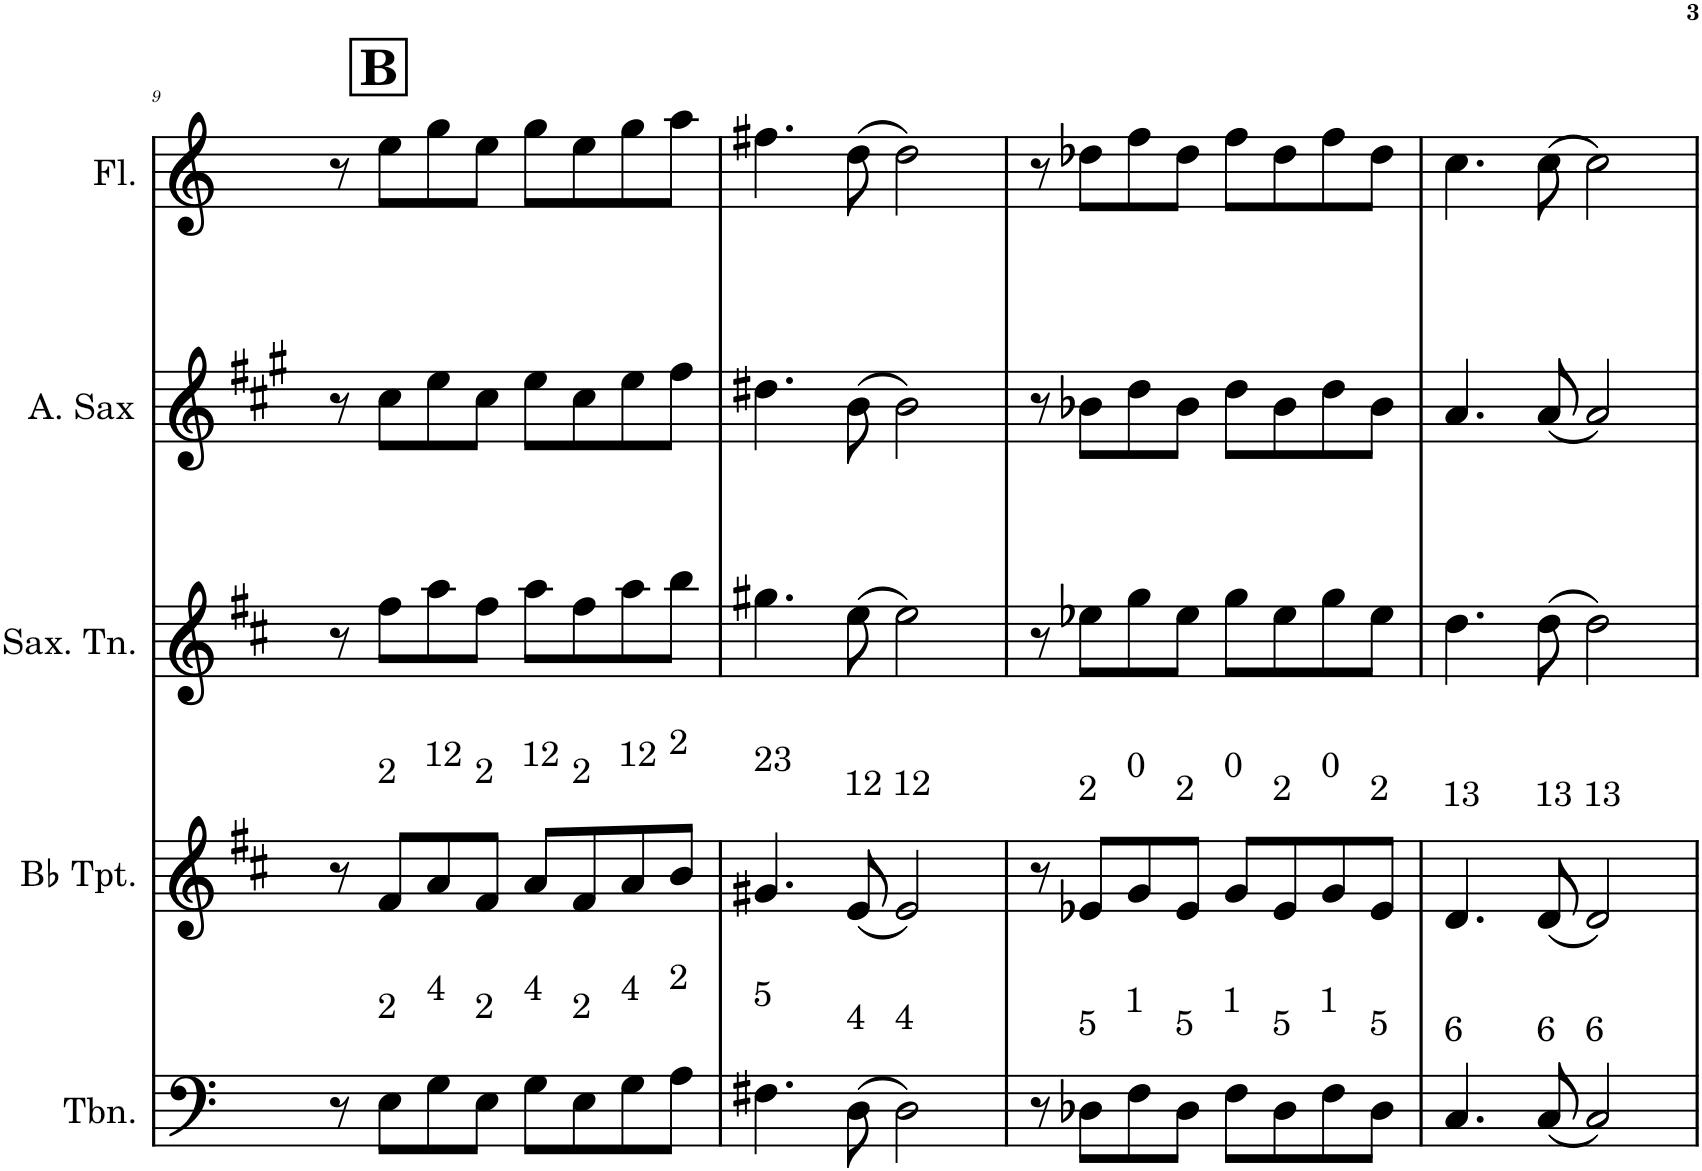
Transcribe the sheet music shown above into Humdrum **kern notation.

**kern	**kern	**kern	**kern	**kern
*part5	*part4	*part3	*part2	*part1
*staff5	*staff4	*staff3	*staff2	*staff1
*I"Trombone	*I"Bb Trumpet	*I"Saxofone Tenor	*I"Saxofone Alto	*I"Flauta Transversal
*I'Tbn.	*I'Bb Tpt.	*I'Sax. Tn.	*	*I'Fl.
!!LO:PB:g=z
*clefF4	*clefG2	*clefG2	*clefG2	*clefG2
*	*Trd1c2	*Trd8c14	*Trd5c9	*
*k[]	*k[f#c#]	*k[f#c#]	*k[f#c#g#]	*k[]
*M4/4	*M4/4	*M4/4	*M4/4	*M4/4
!!LO:REH:place=s1:a:B:cj:fs=14:t=B:qo=0.5
=9	=9	=9	=9	=9
8r	8r	8r	8r	8r
!	!LO:TX:a:t=2	!	!	!
!LO:TX:a:t=2	!	!	!	!
8E\L	8f#/L	8ff#\L	8cc#\L	8ee\L
!	!LO:TX:a:t=12	!	!	!
!LO:TX:a:t=4	!	!	!	!
8G\	8a/	8aa\	8ee\	8gg\
!	!LO:TX:a:t=2	!	!	!
!LO:TX:a:t=2	!	!	!	!
8E\J	8f#/J	8ff#\J	8cc#\J	8ee\J
!	!LO:TX:a:t=12	!	!	!
!LO:TX:a:t=4	!	!	!	!
8G\L	8a/L	8aa\L	8ee\L	8gg\L
!	!LO:TX:a:t=2	!	!	!
!LO:TX:a:t=2	!	!	!	!
8E\	8f#/	8ff#\	8cc#\	8ee\
!	!LO:TX:a:t=12	!	!	!
!LO:TX:a:t=4	!	!	!	!
8G\	8a/	8aa\	8ee\	8gg\
!	!LO:TX:a:t=2	!	!	!
!LO:TX:a:t=2	!	!	!	!
8A\J	8b/J	8bb\J	8ff#\J	8aa\J
=10	=10	=10	=10	=10
!	!LO:TX:a:t=23	!	!	!
!LO:TX:a:t=5	!	!	!	!
4.F#X\	4.g#X/	4.gg#X\	4.dd#X\	4.ff#X\
!	!LO:TX:a:t=12	!	!	!
!LO:TX:a:t=4	!	!	!	!
(8D\	(8e/	(8ee\	(8b\	(8dd\
!	!LO:TX:a:t=12	!	!	!
!LO:TX:a:t=4	!	!	!	!
2D\)	2e/)	2ee\)	2b\)	2dd\)
=11	=11	=11	=11	=11
8r	8r	8r	8r	8r
!	!LO:TX:a:t=2	!	!	!
!LO:TX:a:t=5	!	!	!	!
8D-X\L	8e-X/L	8ee-X\L	8b-X\L	8dd-X\L
!	!LO:TX:a:t=0	!	!	!
!LO:TX:a:t=1	!	!	!	!
8F\	8g/	8gg\	8dd\	8ff\
!	!LO:TX:a:t=2	!	!	!
!LO:TX:a:t=5	!	!	!	!
8D-\J	8e-/J	8ee-\J	8b-\J	8dd-\J
!	!LO:TX:a:t=0	!	!	!
!LO:TX:a:t=1	!	!	!	!
8F\L	8g/L	8gg\L	8dd\L	8ff\L
!	!LO:TX:a:t=2	!	!	!
!LO:TX:a:t=5	!	!	!	!
8D-\	8e-/	8ee-\	8b-\	8dd-\
!	!LO:TX:a:t=0	!	!	!
!LO:TX:a:t=1	!	!	!	!
8F\	8g/	8gg\	8dd\	8ff\
!	!LO:TX:a:t=2	!	!	!
!LO:TX:a:t=5	!	!	!	!
8D-\J	8e-/J	8ee-\J	8b-\J	8dd-\J
=12	=12	=12	=12	=12
!	!LO:TX:a:t=13	!	!	!
!LO:TX:a:t=6	!	!	!	!
4.C/	4.d/	4.dd\	4.a/	4.cc\
!	!LO:TX:a:t=13	!	!	!
!LO:TX:a:t=6	!	!	!	!
(8C/	(8d/	(8dd\	(8a/	(8cc\
!	!LO:TX:a:t=13	!	!	!
!LO:TX:a:t=6	!	!	!	!
2C/)	2d/)	2dd\)	2a/)	2cc\)
=	=	=	=	=
*-	*-	*-	*-	*-
